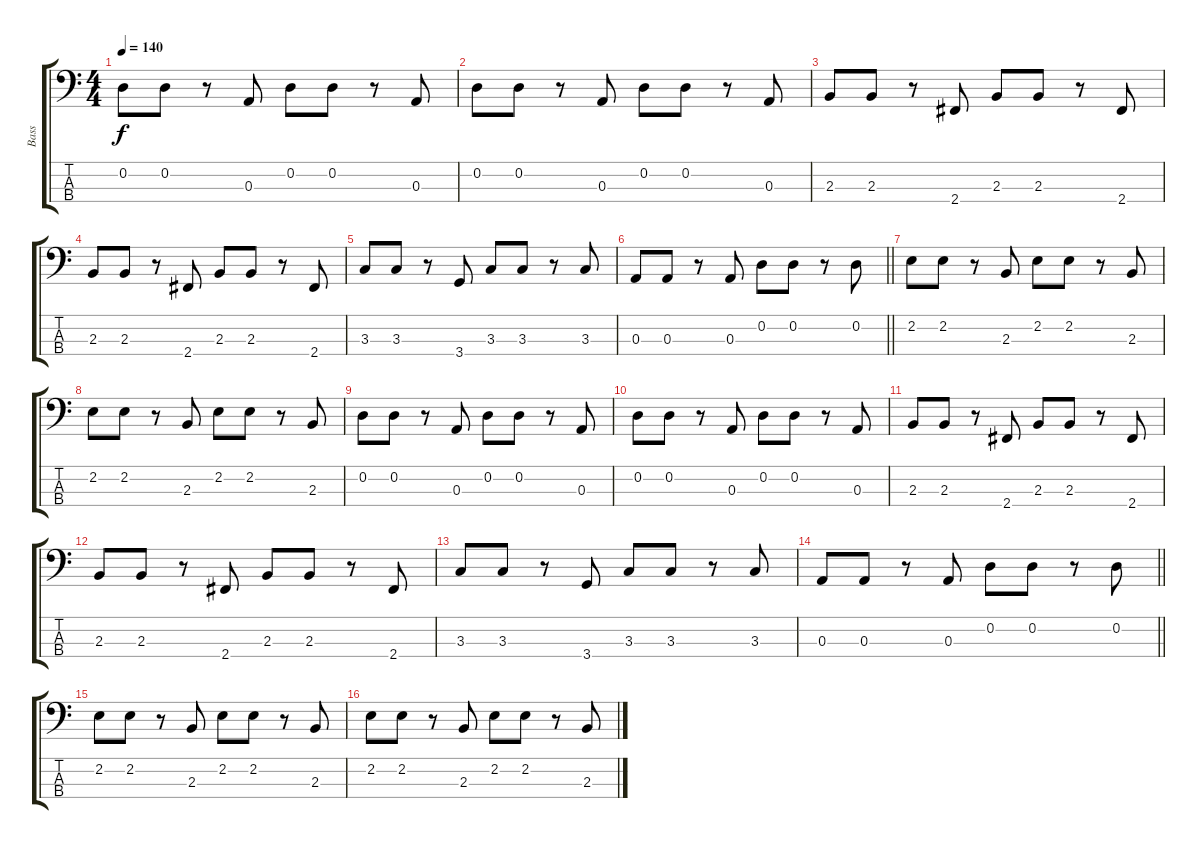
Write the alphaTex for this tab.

\track ("Bass" "Bass") {instrument electricbassfinger}
\staff {score tabs}
\tuning (G2 D2 A1 E1) {hide}
\ts (4 4)
\tempo 140
\clef f4
\ks c
0.2.8{dy f} 0.2.8 r.8 0.3.8 0.2.8 0.2.8 r.8 0.3.8 |
0.2.8 0.2.8 r.8 0.3.8 0.2.8 0.2.8 r.8 0.3.8 |
2.3.8 2.3.8 r.8 2.4.8 2.3.8 2.3.8 r.8 2.4.8 |
2.3.8 2.3.8 r.8 2.4.8 2.3.8 2.3.8 r.8 2.4.8 |
3.3.8 3.3.8 r.8 3.4.8 3.3.8 3.3.8 r.8 3.3.8 |
\barLineRight lightlight
0.3.8 0.3.8 r.8 0.3.8 0.2.8 0.2.8 r.8 0.2.8 |
\section ("" "")
2.2.8 2.2.8 r.8 2.3.8 2.2.8 2.2.8 r.8 2.3.8 |
2.2.8 2.2.8 r.8 2.3.8 2.2.8 2.2.8 r.8 2.3.8 |
0.2.8 0.2.8 r.8 0.3.8 0.2.8 0.2.8 r.8 0.3.8 |
0.2.8 0.2.8 r.8 0.3.8 0.2.8 0.2.8 r.8 0.3.8 |
2.3.8 2.3.8 r.8 2.4.8 2.3.8 2.3.8 r.8 2.4.8 |
2.3.8 2.3.8 r.8 2.4.8 2.3.8 2.3.8 r.8 2.4.8 |
3.3.8 3.3.8 r.8 3.4.8 3.3.8 3.3.8 r.8 3.3.8 |
\barLineRight lightlight
0.3.8 0.3.8 r.8 0.3.8 0.2.8 0.2.8 r.8 0.2.8 |
\section ("" "")
2.2.8 2.2.8 r.8 2.3.8 2.2.8 2.2.8 r.8 2.3.8 |
2.2.8 2.2.8 r.8 2.3.8 2.2.8 2.2.8 r.8 2.3.8
